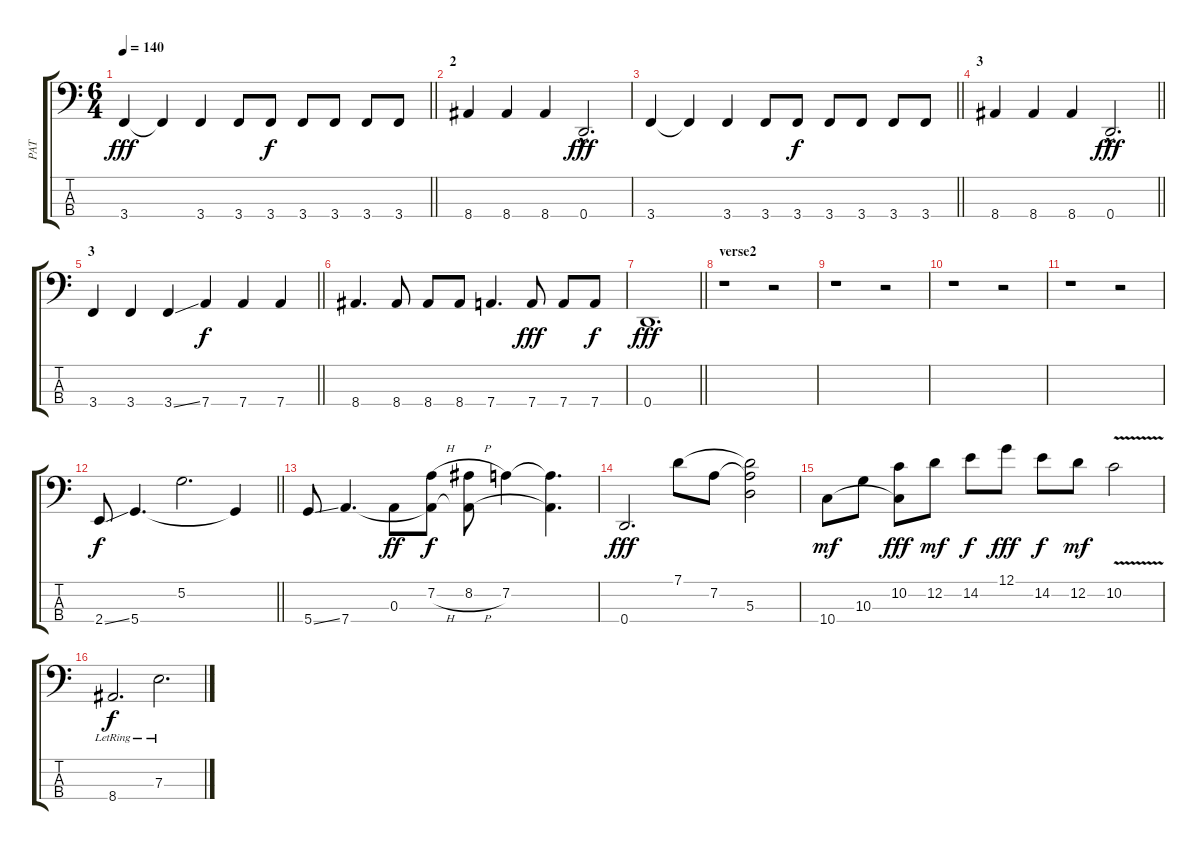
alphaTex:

\track ("PAT " "PAT ") {instrument slapbass2}
\staff {score tabs}
\tuning (G2 D2 A1 D1) {hide}
\ts (6 4)
\tempo 140
\clef f4
\barLineRight lightlight
\ks c
3.4.4{dy fff} 3.4{t}.4 3.4.4 3.4.8 3.4.8{dy f} 3.4.8 3.4.8 3.4.8 3.4.8 |
\section ("" "2")
8.4.4 8.4.4 8.4.4 0.4{hac}.2{d dy fff} |
\barLineRight lightlight
3.4.4 3.4{t}.4 3.4.4 3.4.8 3.4.8{dy f} 3.4.8 3.4.8 3.4.8 3.4.8 |
\section ("" "3")
\barLineRight lightlight
8.4.4 8.4.4 8.4.4 0.4{hac}.2{d dy fff} |
\section ("" "3")
\barLineRight lightlight
3.4.4 3.4.4 3.4{ss}.4 7.4.4{dy f} 7.4.4 7.4.4 |
8.4.4{d} 8.4.8 8.4.8 8.4.8 7.4.4{d} 7.4.8{dy fff} 7.4.8 7.4.8{dy f} |
\barLineRight lightlight
0.4.1{d dy fff} |
\section ("" "verse2")
r.1 r.2 |
r.1 r.2 |
r.1 r.2 |
r.1 r.2 |
\barLineRight lightlight
2.4{ss}.8{dy f} 5.4.4{d} 5.2.2{d} 5.4{t}.4 |
5.4{ss}.8 7.4.4{d} 0.3.8{dy ff} (7.2{h} 7.4{t}).8{dy f} (8.2{h} 7.4{t}).8 7.2.4 (7.2{t} 7.4{t}).4{d} |
0.4.2{d dy fff} 7.1.8 7.2.8 (7.1{t} 7.2{t} 5.3).2 |
10.4.8{dy mf} 10.3.8 (10.2 10.4{t}).8{dy fff} 12.2.8{dy mf} 14.2.8{dy f} 12.1.8{dy fff} 14.2.8{dy f} 12.2.8{dy mf} 10.2{v}.2 |
8.4{lr}.2{d dy f} 7.3{lr}.2{d}
